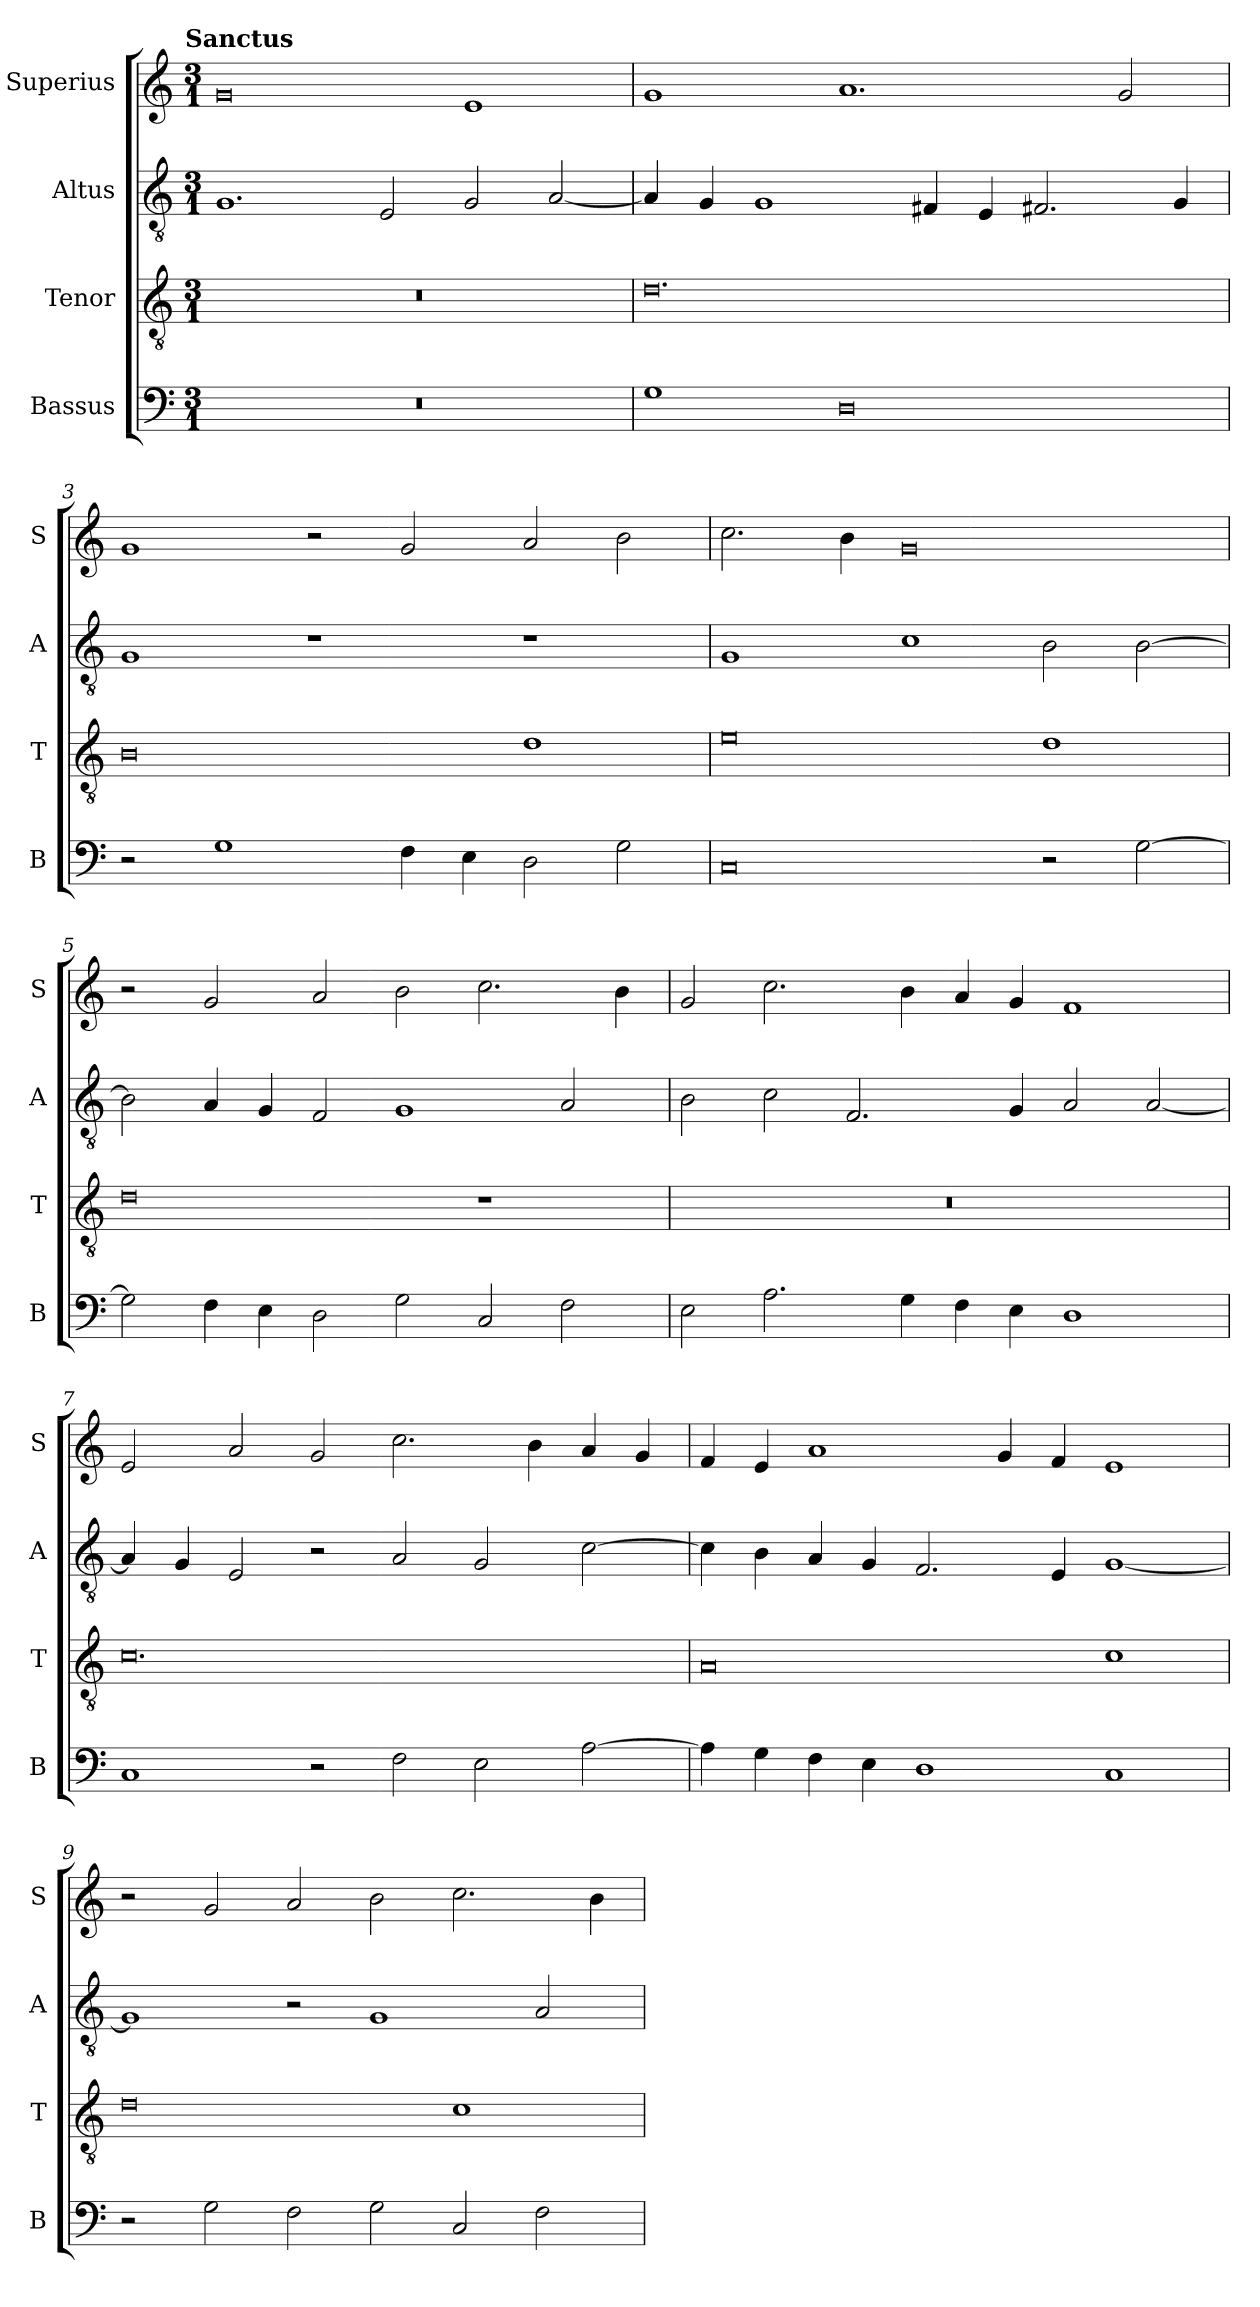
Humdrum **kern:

**kern	**kern	**kern	**kern
*part4	*part3	*part2	*part1
*staff4	*staff3	*staff2	*staff1
*I"Bassus	*I"Tenor	*I"Altus	*I"Superius
*I'B	*I'T	*I'A	*I'S
*clefF4	*clefGv2	*clefGv2	*clefG2
*k[]	*k[]	*k[]	*k[]
!!LO:TX:omd:t=Sanctus
*M3/1	*M3/1	*M3/1	*M3/1
=1	=1	=1	=1
0.r	0.r	1.G	0g
.	.	2E/	.
.	.	2G/	1e
.	.	[2A/	.
=2	=2	=2	=2
1G	0.d	4A/]	1g
.	.	4G/	.
.	.	1G	.
0D	.	.	1.a
.	.	4F#X/	.
.	.	4E/	.
.	.	2.F#X/	.
.	.	.	2g/
.	.	4G/	.
=3	=3	=3	=3
2r	0B	1G	1g
1G	.	.	.
.	.	1r	2r
4F\	.	.	2g/
4E\	.	.	.
2D\	1d	1r	2a/
2G\	.	.	2b\
=4	=4	=4	=4
0C	0e	1G	2.cc\
.	.	.	4b\
.	.	1c	0g
2r	1d	2B\	.
[2G\	.	[2B\	.
=5	=5	=5	=5
2G\]	0d	2B\]	2r
4F\	.	4A/	2g/
4E\	.	4G/	.
2D\	.	2F/	2a/
2G\	.	1G	2b\
2C/	1r	.	2.cc\
2F\	.	2A/	.
.	.	.	4b\
=6	=6	=6	=6
2E\	0.r	2B\	2g/
2.A\	.	2c\	2.cc\
.	.	2.F/	.
4G\	.	.	4b\
4F\	.	.	4a/
4E\	.	4G/	4g/
1D	.	2A/	1f
.	.	[2A/	.
=7	=7	=7	=7
1C	0.c	4A/]	2e/
.	.	4G/	.
.	.	2E/	2a/
2r	.	2r	2g/
2F\	.	2A/	2.cc\
2E\	.	2G/	.
.	.	.	4b\
[2A\	.	[2c\	4a/
.	.	.	4g/
=8	=8	=8	=8
4A\]	0A	4c\]	4f/
4G\	.	4B\	4e/
4F\	.	4A/	1a
4E\	.	4G/	.
1D	.	2.F/	.
.	.	.	4g/
.	.	4E/	4f/
1C	1c	[1G	1e
=9	=9	=9	=9
2r	0d	1G]	2r
2G\	.	.	2g/
2F\	.	2r	2a/
2G\	.	1G	2b\
2C/	1c	.	2.cc\
2F\	.	2A/	.
.	.	.	4b\
=	=	=	=
*-	*-	*-	*-
